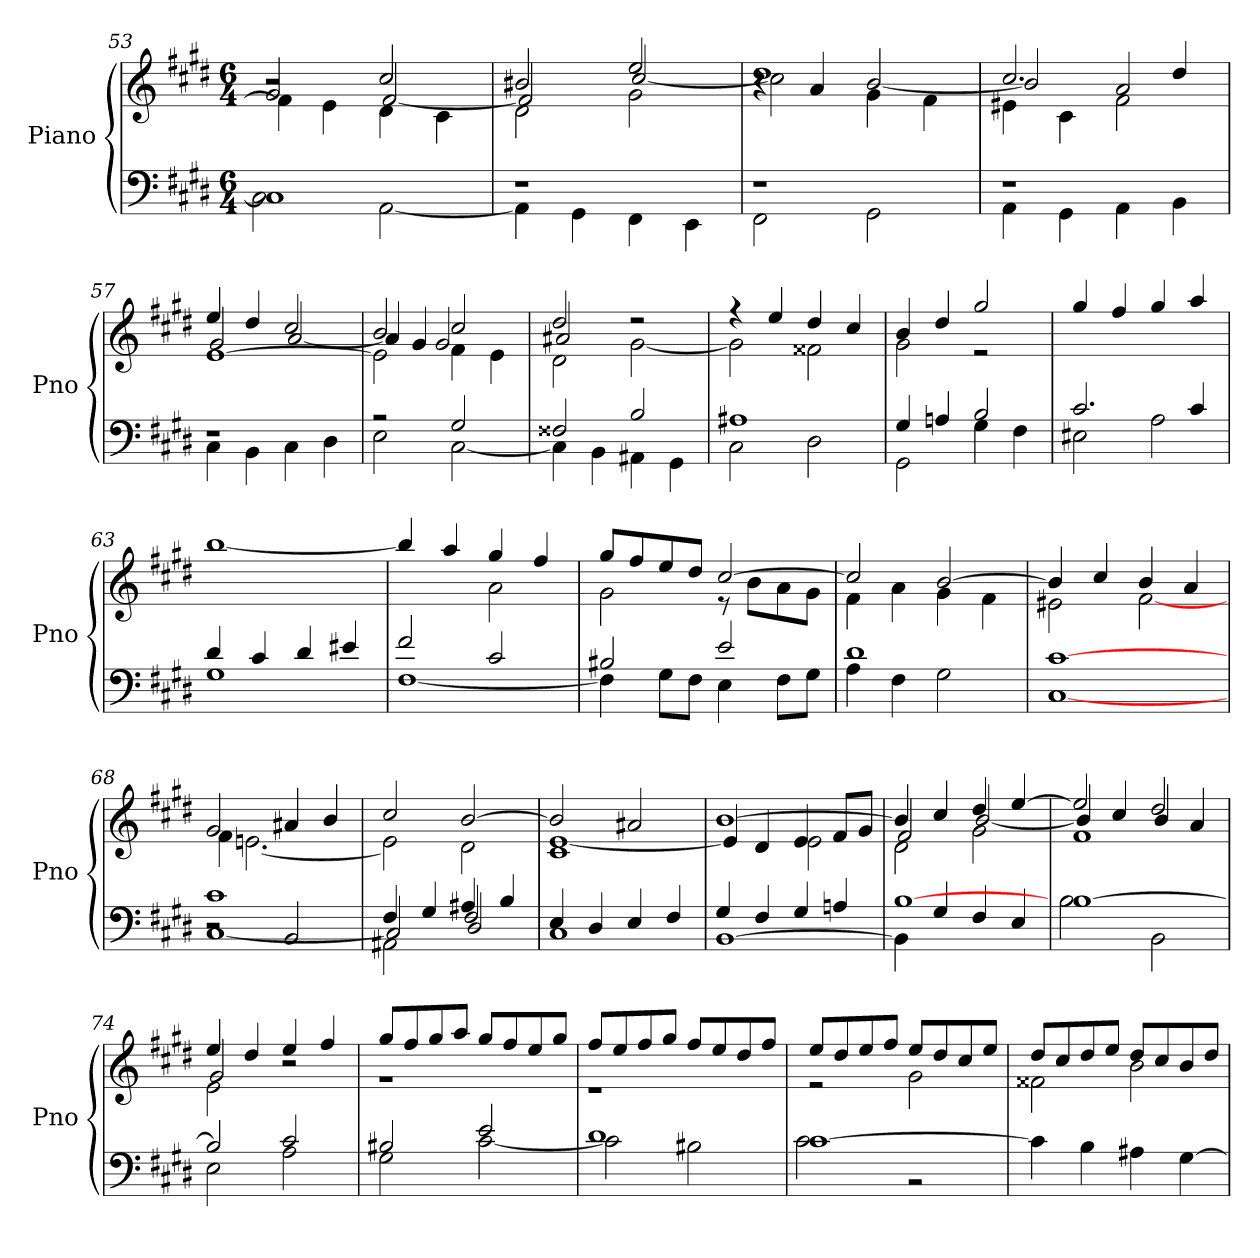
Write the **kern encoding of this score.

**kern	**kern
*part1	*part1
*staff2	*staff1
*I"Piano	*
*I'Pno	*
*clefF4	*clefG2
*k[f#c#g#d#]	*k[f#c#g#d#]
*E:	*E:
*M6/4	*M6/4
=53	=53
*^	*^
*	*	*	*^
1C#/]	2C#\	2r	2g#/	4f#\]
.	.	.	.	4e\
.	[2AA\	2cc#/	[2f#/	4d#\
.	.	.	.	4c#\
!!LO:LB:g=z	!!	!!
=54	=54	=54	=54	=54
1r	4AA\]	2b#X/	2f#/]	2d#\
.	4GG#\	.	.	.
.	4FF#\	2ee/	[2cc#/	2g#\
.	4EE\	.	.	.
=55	=55	=55	=55	=55
1r	2FF#\	1dd#/	2cc#\]	4r
.	.	.	.	4a
.	2GG#\	.	[2b/	4g#\
.	.	.	.	4f#\
=56	=56	=56	=56	=56
1r	4AA\	2.cc#/	2b/]	4e#X\
.	4GG#\	.	.	4c#\
.	4AA\	.	2a/	2f#\
.	4BB\	4dd#/	.	.
=57	=57	=57	=57	=57
1r	4C#\	4ee/	2g#/	[1e/
.	4BB\	4dd#/	.	.
.	4C#\	2cc#/	[2a/	.
.	4D#\	.	.	.
!!LO:LB:g=z	!!	!!
=58	=58	=58	=58	=58
2r	2E\	2b/	4a/]	2e\]
.	.	.	4g#/	.
2G#/	[2C#\	2cc#/	4f#\	2g#/
.	.	.	4e\	.
=59	=59	=59	=59	=59
2F##X/	4C#\]	2dd#/	2a#X/	2d#\
.	4BB\	.	.	.
2B/	4AA#X\	2r	[2g#\	2ryy
.	4GG#\	.	.	.
=60	=60	=60	=60	=60
1A#X	2C#\	4r	2g#\]	1ryy
.	.	4ee/	.	.
.	2D#\	4dd#/	2f##X\	.
.	.	4cc#/	.	.
=61	=61	=61	=61	=61
4G#/	2GG#\	4b/	2g#\	1ryy
4An/	.	4dd#/	.	.
4G#\	2B/	2gg#/	2r	.
4F#\	.	.	.	.
!!LO:LB:g=z	!!	!!
=62	=62	=62	=62	=62
*	*^	*	*	*
2.c#/	2E#X\	1ryy	4gg#/	1ryy	1ryy
.	.	.	4ff#/	.	.
.	2A\	.	4gg#/	.	.
4c#/	.	.	4aa/	.	.
=63	=63	=63	=63	=63	=63
4d#/	1G#\	1ryy	[1bb/	1ryy	1ryy
4c#/	.	.	.	.	.
4d#/	.	.	.	.	.
4e#X/	.	.	.	.	.
=64	=64	=64	=64	=64	=64
2f#/	[1F#\	1ryy	4bb/]	2ryy	1ryy
.	.	.	4aa/	.	.
2c#/	.	.	4gg#/	2a\	.
.	.	.	4ff#/	.	.
=65	=65	=65	=65	=65	=65
2B#X/	4F#\]	1ryy	8gg#/L	2g#\	1ryy
.	.	.	8ff#/	.	.
.	8G#\L	.	8ee/	.	.
.	8F#\J	.	8dd#/J	.	.
2e/	4E\	.	[2cc#/	8r	.
.	.	.	.	8b\L	.
.	8F#\L	.	.	8a\	.
.	8G#\J	.	.	8g#\J	.
!!LO:LB:g=z	!!	!!
=66	=66	=66	=66	=66	=66
1d#/	4A\	1ryy	2cc#/]	4f#\	1ryy
.	4F#\	.	.	4a\	.
.	2G#\	.	[2b/	4g#\	.
.	.	.	.	4f#\	.
=67	=67	=67	=67	=67	=67
[1c#/	[1C#\	1ryy	4b/]	2e#X\	1ryy
.	.	.	4cc#/	.	.
.	.	.	4b/	[2f#\	.
.	.	.	4a/	.	.
=68	=68	=68	=68	=68	=68
1c#/	[1C#\	2r	2g#/	4f#\	1ryy
.	.	.	.	[2.en\	.
.	.	2BB/	4a#X/	.	.
.	.	.	4b/	.	.
=69	=69	=69	=69	=69	=69
4F#/	2C#/]	2AA#X\	2cc#/	2e\]	1ryy
4G#/	.	.	.	.	.
4A#X/	2F#/	2D#/	[2b/	2d#\	.
4B/	.	.	.	.	.
!!LO:LB:g=z	!!	!!
=70	=70	=70	=70	=70	=70
4E/	1ryy	1C#/	2b/]	[1e\	1c#\
4D#/	.	.	.	.	.
4E/	.	.	2a#X/	.	.
4F#/	.	.	.	.	.
=71	=71	=71	=71	=71	=71
4G#/	1ryy	[1BB\	[1b/	4e/]	2ryy
4F#/	.	.	.	4d#/	.
4G#/	.	.	.	4e/	2e\
4An/	.	.	.	8f#/L	.
.	.	.	.	8g#/J	.
=72	=72	=72	=72	=72	=72
[1B/	1ryy	4BB\]	4b/]	2f#/	2d#\
.	.	4G#/	4cc#/	.	.
.	.	4F#/	4dd#/	[2b/	2g#\
.	.	4E/	[4ee/	.	.
=73	=73	=73	=73	=73	=73
[1B/	1ryy	2B\	2ee/]	4b/]	1f#\
.	.	.	.	4cc#/	.
.	.	2BB\	2dd#/	4b/	.
.	.	.	.	4a/	.
!!LO:LB:g=z	!!	!!
=74	=74	=74	=74	=74	=74
2B/]	1ryy	2E\	4ee/	2g#/	2e\
.	.	.	4dd#/	.	.
2c#/	.	2A\	4ee/	2r	2r
.	.	.	4ff#/	.	.
=75	=75	=75	=75	=75	=75
2B#X/	2G#\	1ryy	8gg#/L	1r	1ryy
.	.	.	8ff#/	.	.
.	.	.	8gg#/	.	.
.	.	.	8aa/J	.	.
2e/	[2c#\	.	8gg#/L	.	.
.	.	.	8ff#/	.	.
.	.	.	8ee/	.	.
.	.	.	8gg#/J	.	.
=76	=76	=76	=76	=76	=76
1d#/	2c#\]	1ryy	8ff#L	1r	1ryy
.	.	.	8ee/	.	.
.	.	.	8ff#/	.	.
.	.	.	8gg#/J	.	.
.	2B#X\	.	8ff#L	.	.
.	.	.	8ee/	.	.
.	.	.	8dd#/	.	.
.	.	.	8ff#/J	.	.
=77	=77	=77	=77	=77	=77
[1c#/	2c#\	1ryy	8ee/L	2r	1ryy
.	.	.	8dd#/	.	.
.	.	.	8ee/	.	.
.	.	.	8ff#/J	.	.
.	2r	.	8ee/L	2g#\	.
.	.	.	8dd#/	.	.
.	.	.	8cc#/	.	.
.	.	.	8ee/J	.	.
!!LO:LB:g=z	!!	!!
=78	=78	=78	=78	=78	=78
4c#\]	1ryy	1ryy	8dd#L	2f##X\	1ryy
.	.	.	8cc#/	.	.
4B\	.	.	8dd#/	.	.
.	.	.	8ee/J	.	.
4A#X\	.	.	8dd#L	2b\	.
.	.	.	8cc#/	.	.
[4G#\	.	.	8b/	.	.
.	.	.	8dd#/J	.	.
*v	*v	*v	*	*	*
*	*v	*v	*v
=	=
*-	*-
